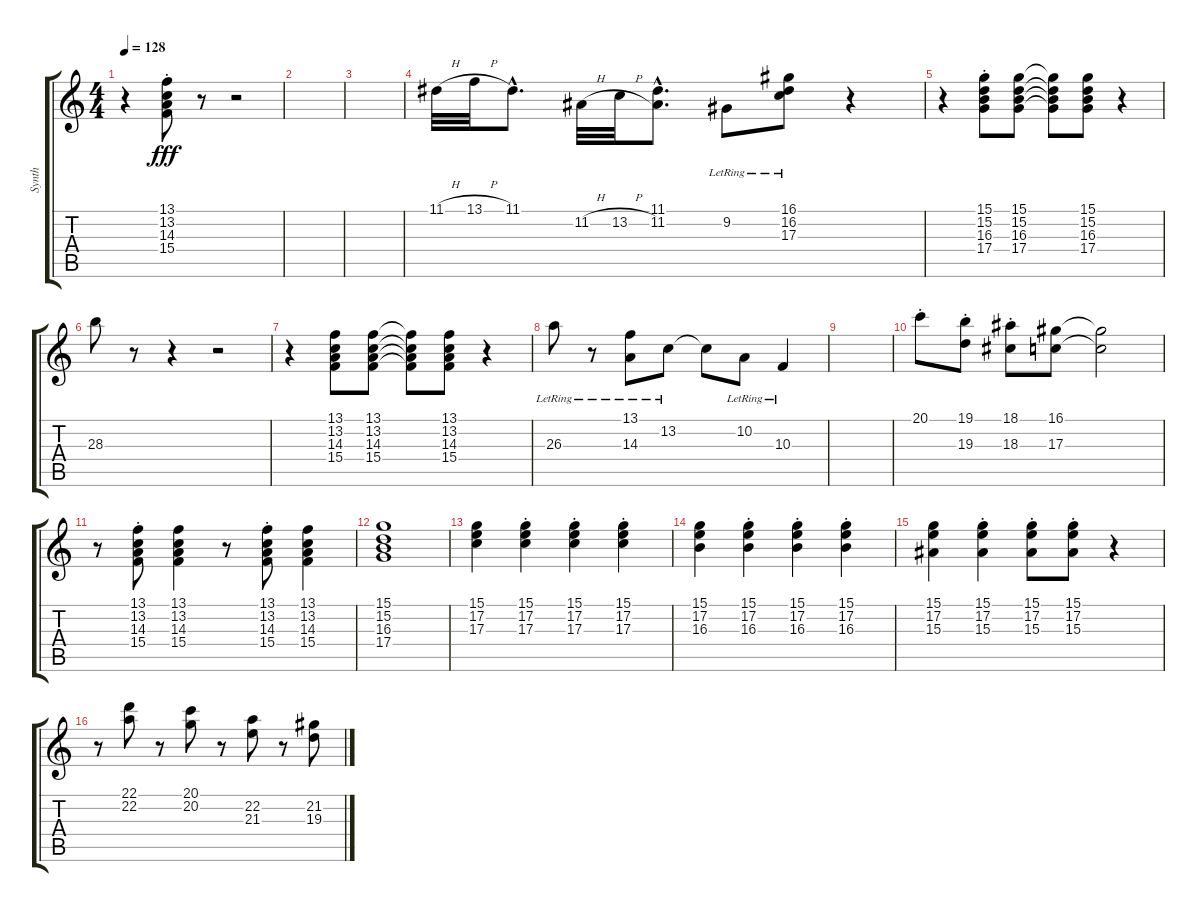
\track ("Synth" "Synth") {instrument electricpiano1}
\staff {score tabs}
\tuning (E4 B3 G3 D3 A2 E2) {hide}
\ts (4 4)
\tempo 128
\clef g2
\ks c
r.4{dy fff} (13.1{st} 13.2{st} 14.3{st} 15.4{st}).8 r.8 r.2 |
|
|
11.1{h}.32 13.1{h}.32 11.1{hac}.8{d} 11.2{h}.32 13.2{h}.32 (11.1{hac} 11.2{hac}).8{d} 9.2{lr}.8 (16.1{lr} 16.2{lr} 17.3{lr}).8 r.4 |
r.4 (15.1{st} 15.2{st} 16.3{st} 17.4{st}).8 (15.1 15.2 16.3 17.4).8 (15.1{t} 15.2{t} 16.3{t} 17.4{t}).8 (15.1 15.2 16.3 17.4).8 r.4 |
28.3.8 r.8 r.4 r.2 |
r.4 (13.1 13.2 14.3 15.4).8 (13.1 13.2 14.3 15.4).8 (13.1{t} 13.2{t} 14.3{t} 15.4{t}).8 (13.1 13.2 14.3 15.4).8 r.4 |
26.3{lr}.8 r.8 (13.1{lr} 14.3{lr}).8 13.2{lr}.8 13.2{t}.8 10.2{lr}.8 10.3{lr}.4 |
|
20.1{st}.8 (19.1{st} 19.3{st}).8 (18.1{st} 18.3{st}).8 (16.1 17.3).8 (16.1{t} 17.3{t}).2 |
r.8 (13.1{st} 13.2{st} 14.3{st} 15.4{st}).8 (13.1 13.2 14.3 15.4).4 r.8 (13.1{st} 13.2{st} 14.3{st} 15.4{st}).8 (13.1 13.2 14.3 15.4).4 |
(15.1 15.2 16.3 17.4).1 |
(15.1 17.2 17.3).4 (15.1{st} 17.2{st} 17.3{st}).4 (15.1{st} 17.2{st} 17.3{st}).4 (15.1{st} 17.2{st} 17.3{st}).4 |
(15.1 17.2 16.3).4 (15.1{st} 17.2{st} 16.3{st}).4 (15.1{st} 17.2{st} 16.3{st}).4 (15.1{st} 17.2{st} 16.3{st}).4 |
(15.1 17.2 15.3).4 (15.1{st} 17.2{st} 15.3{st}).4 (15.1{st} 17.2{st} 15.3{st}).8 (15.1{st} 17.2{st} 15.3{st}).8 r.4 |
r.8 (22.1 22.2).8 r.8 (20.1 20.2).8 r.8 (22.2 21.3).8 r.8 (21.2 19.3).8
